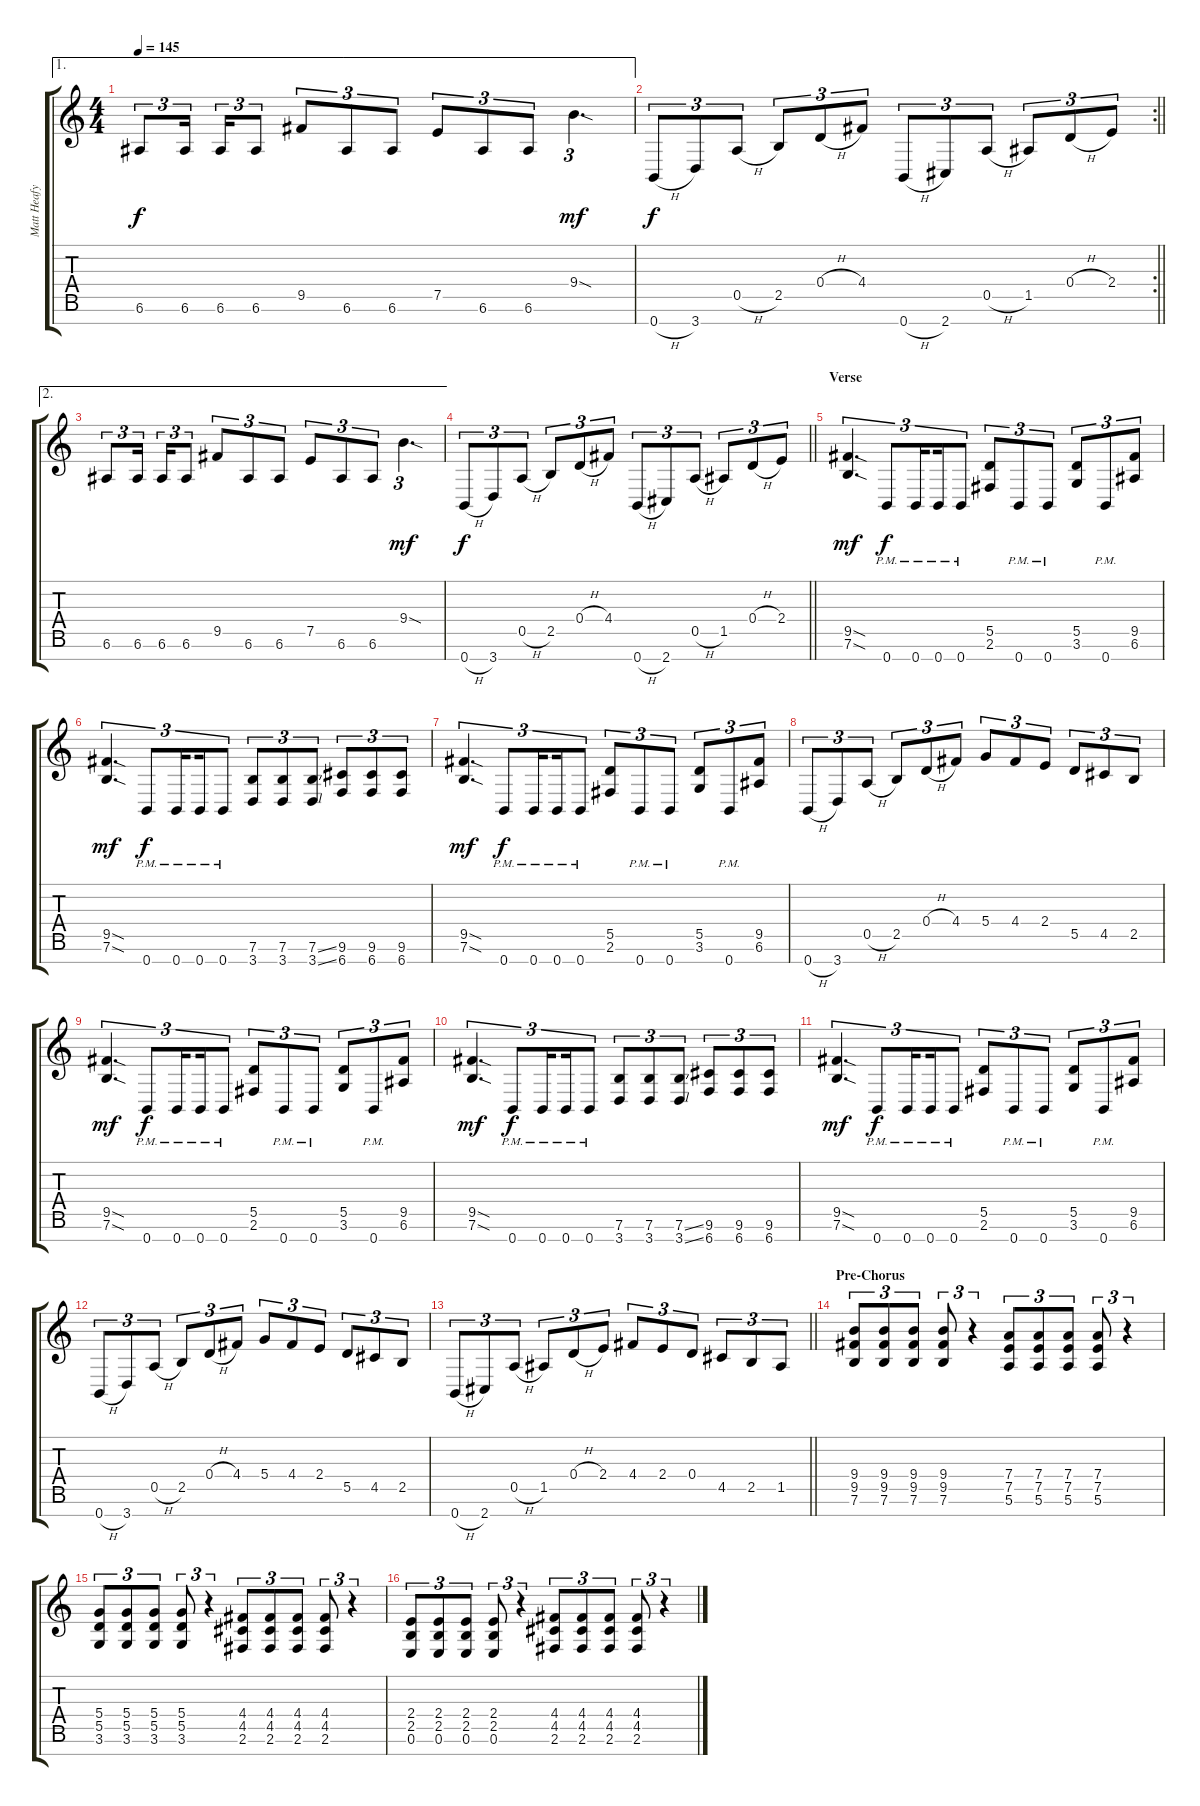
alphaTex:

\track ("Matt Heafy" "Matt Heafy") {instrument distortionguitar}
\staff {score tabs}
\tuning (E4 B3 G3 D3 A2 E2 B1) {hide}
\ae 1
\ts (4 4)
\tempo 145
\clef g2
\ks c
6.6.8{tu (3 2) dy f} 6.6.16{tu (3 2) beam splitsecondary} 6.6.16{tu (3 2)} 6.6.8{tu (3 2)} 9.5.8{tu (3 2)} 6.6.8{tu (3 2)} 6.6.8{tu (3 2)} 7.5.8{tu (3 2)} 6.6.8{tu (3 2)} 6.6.8{tu (3 2)} 9.4{sod}.4{d tu (3 2) dy mf} |
\rc 2
\barLineRight lightlight
0.7{h}.8{tu (3 2) dy f} 3.7.8{tu (3 2)} 0.5{h}.8{tu (3 2)} 2.5.8{tu (3 2)} 0.4{h}.8{tu (3 2)} 4.4.8{tu (3 2)} 0.7{h}.8{tu (3 2)} 2.7.8{tu (3 2)} 0.5{h}.8{tu (3 2)} 1.5.8{tu (3 2)} 0.4{h}.8{tu (3 2)} 2.4.8{tu (3 2)} |
\ae 2
6.6.8{tu (3 2)} 6.6.16{tu (3 2) beam splitsecondary} 6.6.16{tu (3 2)} 6.6.8{tu (3 2)} 9.5.8{tu (3 2)} 6.6.8{tu (3 2)} 6.6.8{tu (3 2)} 7.5.8{tu (3 2)} 6.6.8{tu (3 2)} 6.6.8{tu (3 2)} 9.4{sod}.4{d tu (3 2) dy mf} |
\barLineRight lightlight
0.7{h}.8{tu (3 2) dy f} 3.7.8{tu (3 2)} 0.5{h}.8{tu (3 2)} 2.5.8{tu (3 2)} 0.4{h}.8{tu (3 2)} 4.4.8{tu (3 2)} 0.7{h}.8{tu (3 2)} 2.7.8{tu (3 2)} 0.5{h}.8{tu (3 2)} 1.5.8{tu (3 2)} 0.4{h}.8{tu (3 2)} 2.4.8{tu (3 2)} |
\section ("" "Verse")
(9.5{sod} 7.6{sod}).4{d tu (3 2) dy mf} 0.7{pm}.8{tu (3 2) dy f} 0.7{pm}.16{tu (3 2) beam splitsecondary} 0.7{pm}.16{tu (3 2)} 0.7{pm}.8{tu (3 2)} (5.5 2.6).8{tu (3 2)} 0.7{pm}.8{tu (3 2)} 0.7{pm}.8{tu (3 2)} (5.5 3.6).8{tu (3 2)} 0.7{pm}.8{tu (3 2)} (9.5 6.6).8{tu (3 2)} |
(9.5{sod} 7.6{sod}).4{d tu (3 2) dy mf} 0.7{pm}.8{tu (3 2) dy f} 0.7{pm}.16{tu (3 2) beam splitsecondary} 0.7{pm}.16{tu (3 2)} 0.7{pm}.8{tu (3 2)} (7.6 3.7).8{tu (3 2)} (7.6 3.7).8{tu (3 2)} (7.6{ss} 3.7{ss}).8{tu (3 2)} (9.6 6.7).8{tu (3 2)} (9.6 6.7).8{tu (3 2)} (9.6 6.7).8{tu (3 2)} |
(9.5{sod} 7.6{sod}).4{d tu (3 2) dy mf} 0.7{pm}.8{tu (3 2) dy f} 0.7{pm}.16{tu (3 2) beam splitsecondary} 0.7{pm}.16{tu (3 2)} 0.7{pm}.8{tu (3 2)} (5.5 2.6).8{tu (3 2)} 0.7{pm}.8{tu (3 2)} 0.7{pm}.8{tu (3 2)} (5.5 3.6).8{tu (3 2)} 0.7{pm}.8{tu (3 2)} (9.5 6.6).8{tu (3 2)} |
0.7{h}.8{tu (3 2)} 3.7.8{tu (3 2)} 0.5{h}.8{tu (3 2)} 2.5.8{tu (3 2)} 0.4{h}.8{tu (3 2)} 4.4.8{tu (3 2)} 5.4.8{tu (3 2)} 4.4.8{tu (3 2)} 2.4.8{tu (3 2)} 5.5.8{tu (3 2)} 4.5.8{tu (3 2)} 2.5.8{tu (3 2)} |
(9.5{sod} 7.6{sod}).4{d tu (3 2) dy mf} 0.7{pm}.8{tu (3 2) dy f} 0.7{pm}.16{tu (3 2) beam splitsecondary} 0.7{pm}.16{tu (3 2)} 0.7{pm}.8{tu (3 2)} (5.5 2.6).8{tu (3 2)} 0.7{pm}.8{tu (3 2)} 0.7{pm}.8{tu (3 2)} (5.5 3.6).8{tu (3 2)} 0.7{pm}.8{tu (3 2)} (9.5 6.6).8{tu (3 2)} |
(9.5{sod} 7.6{sod}).4{d tu (3 2) dy mf} 0.7{pm}.8{tu (3 2) dy f} 0.7{pm}.16{tu (3 2) beam splitsecondary} 0.7{pm}.16{tu (3 2)} 0.7{pm}.8{tu (3 2)} (7.6 3.7).8{tu (3 2)} (7.6 3.7).8{tu (3 2)} (7.6{ss} 3.7{ss}).8{tu (3 2)} (9.6 6.7).8{tu (3 2)} (9.6 6.7).8{tu (3 2)} (9.6 6.7).8{tu (3 2)} |
(9.5{sod} 7.6{sod}).4{d tu (3 2) dy mf} 0.7{pm}.8{tu (3 2) dy f} 0.7{pm}.16{tu (3 2) beam splitsecondary} 0.7{pm}.16{tu (3 2)} 0.7{pm}.8{tu (3 2)} (5.5 2.6).8{tu (3 2)} 0.7{pm}.8{tu (3 2)} 0.7{pm}.8{tu (3 2)} (5.5 3.6).8{tu (3 2)} 0.7{pm}.8{tu (3 2)} (9.5 6.6).8{tu (3 2)} |
0.7{h}.8{tu (3 2)} 3.7.8{tu (3 2)} 0.5{h}.8{tu (3 2)} 2.5.8{tu (3 2)} 0.4{h}.8{tu (3 2)} 4.4.8{tu (3 2)} 5.4.8{tu (3 2)} 4.4.8{tu (3 2)} 2.4.8{tu (3 2)} 5.5.8{tu (3 2)} 4.5.8{tu (3 2)} 2.5.8{tu (3 2)} |
\barLineRight lightlight
0.7{h}.8{tu (3 2)} 2.7.8{tu (3 2)} 0.5{h}.8{tu (3 2)} 1.5.8{tu (3 2)} 0.4{h}.8{tu (3 2)} 2.4.8{tu (3 2)} 4.4.8{tu (3 2)} 2.4.8{tu (3 2)} 0.4.8{tu (3 2)} 4.5.8{tu (3 2)} 2.5.8{tu (3 2)} 1.5.8{tu (3 2)} |
\section ("" "Pre-Chorus")
(9.4 9.5 7.6).8{tu (3 2)} (9.4 9.5 7.6).8{tu (3 2)} (9.4 9.5 7.6).8{tu (3 2)} (9.4 9.5 7.6).8{tu (3 2)} r.4{tu (3 2)} (7.4 7.5 5.6).8{tu (3 2)} (7.4 7.5 5.6).8{tu (3 2)} (7.4 7.5 5.6).8{tu (3 2)} (7.4 7.5 5.6).8{tu (3 2)} r.4{tu (3 2)} |
(5.4 5.5 3.6).8{tu (3 2)} (5.4 5.5 3.6).8{tu (3 2)} (5.4 5.5 3.6).8{tu (3 2)} (5.4 5.5 3.6).8{tu (3 2)} r.4{tu (3 2)} (4.4 4.5 2.6).8{tu (3 2)} (4.4 4.5 2.6).8{tu (3 2)} (4.4 4.5 2.6).8{tu (3 2)} (4.4 4.5 2.6).8{tu (3 2)} r.4{tu (3 2)} |
(2.4 2.5 0.6).8{tu (3 2)} (2.4 2.5 0.6).8{tu (3 2)} (2.4 2.5 0.6).8{tu (3 2)} (2.4 2.5 0.6).8{tu (3 2)} r.4{tu (3 2)} (4.4 4.5 2.6).8{tu (3 2)} (4.4 4.5 2.6).8{tu (3 2)} (4.4 4.5 2.6).8{tu (3 2)} (4.4 4.5 2.6).8{tu (3 2)} r.4{tu (3 2)}
